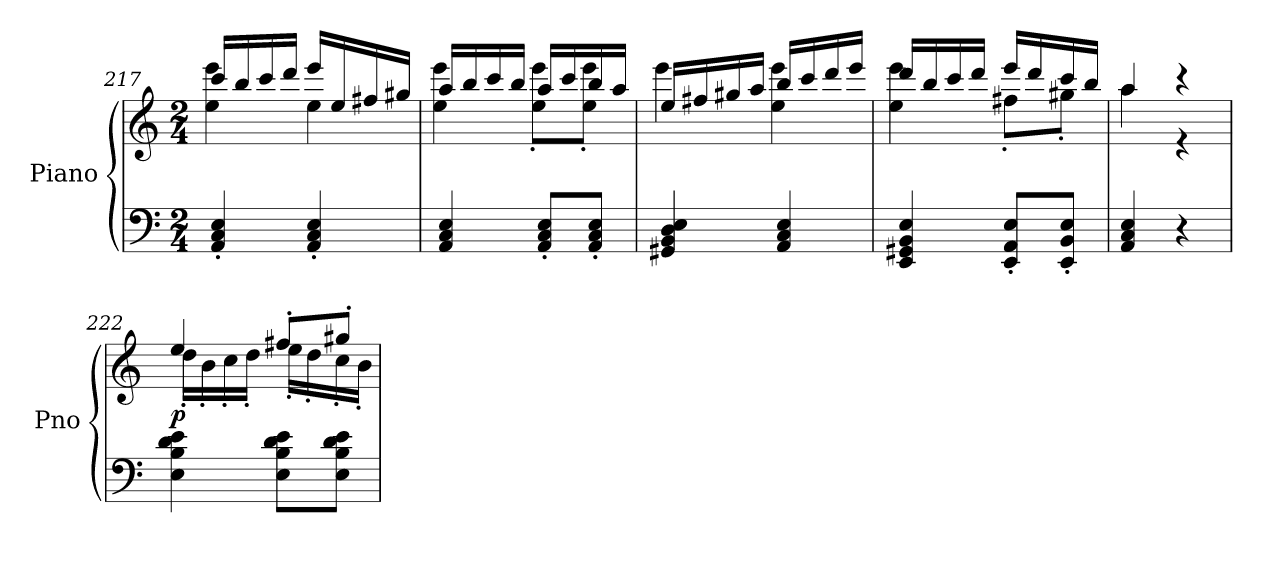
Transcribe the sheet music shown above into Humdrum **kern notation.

**kern	**kern	**dynam
*part1	*part1	*part1
*staff2	*staff1	*staff1/2
*I"Piano	*	*
*I'Pno	*	*
*clefF4	*clefG2	*
*k[]	*k[]	*
*M2/4	*M2/4	*
=217	=217	=217
*	*^	*
4AA/' 4C/' 4E/'	16ccc/LL	4ee\ 4eee\	.
.	16bb/	.	.
.	16ccc/	.	.
.	16ddd/JJ	.	.
4AA/' 4C/' 4E/'	16eee/LL	4ee\	.
.	16ee/	.	.
.	16ff#X/	.	.
.	16gg#X/JJ	.	.
=218	=218	=218	=218
4AA/ 4C/ 4E/	16aa/LL	4ee\ 4eee\	.
.	16bb/	.	.
.	16ccc/	.	.
.	16bb/JJ	.	.
8AA/' 8C/' 8E/'L	16aa/LL	8ee\' 8eee\'L	.
.	16ccc/	.	.
8AA/' 8C/' 8E/'J	16bb/	8ee\' 8eee\'J	.
.	16aa/JJ	.	.
!!LO:PB:g=z	!!
=219	=219	=219	=219
4GG#X/ 4BB/ 4D/ 4E/	16ee/LL	4eee\	.
.	16ff#X/	.	.
.	16gg#X/	.	.
.	16aa/JJ	.	.
4AA/ 4C/ 4E/	16bb/LL	4ee\ 4eee\	.
.	16ccc/	.	.
.	16ddd/	.	.
.	16eee/JJ	.	.
=220	=220	=220	=220
4EE/ 4GG#X/ 4BB/ 4E/	16ddd/LL	4ee\ 4eee\	.
.	16bb/	.	.
.	16ccc/	.	.
.	16ddd/JJ	.	.
8EE/' 8AA/' 8E/'L	16eee/LL	8ff#X'\L	.
.	16ddd/	.	.
8EE/' 8BB/' 8E/'J	16ccc/	8gg#X'\J	.
.	16bb/JJ	.	.
=221	=221	=221	=221
4AA/ 4C/ 4E/	4aa/	4aa\	.
4r	4r	4r	.
=222	=222	=222	=222
!	!	!	!LO:DY:a=2
4E\ 4B\ 4d\ 4e\	4ee/	16dd'\LL	p
.	.	16b'\	.
.	.	16cc'\	.
.	.	16dd'\JJ	.
8E\ 8B\ 8d\ 8e\L	8ff#X'/L	16ee'\LL	.
.	.	16dd'\	.
8E\ 8B\ 8d\ 8e\J	8gg#X'/J	16cc'\	.
.	.	16b'\JJ	.
*	*v	*v	*
=	=	=
*-	*-	*-
